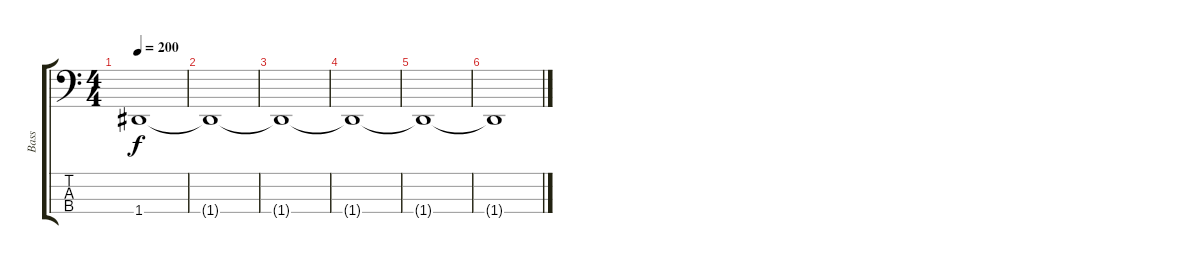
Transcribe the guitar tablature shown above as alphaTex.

\track ("Bass" "Bass") {instrument electricbasspick}
\staff {score tabs}
\tuning (G2 D2 A1 D1) {hide}
\ts (4 4)
\tempo 200
\clef f4
\ks c
1.4{t}.1{dy f} |
1.4{t}.1 |
1.4{t}.1{volume 0} |
1.4{t}.1 |
1.4{t}.1 |
1.4{t}.1
